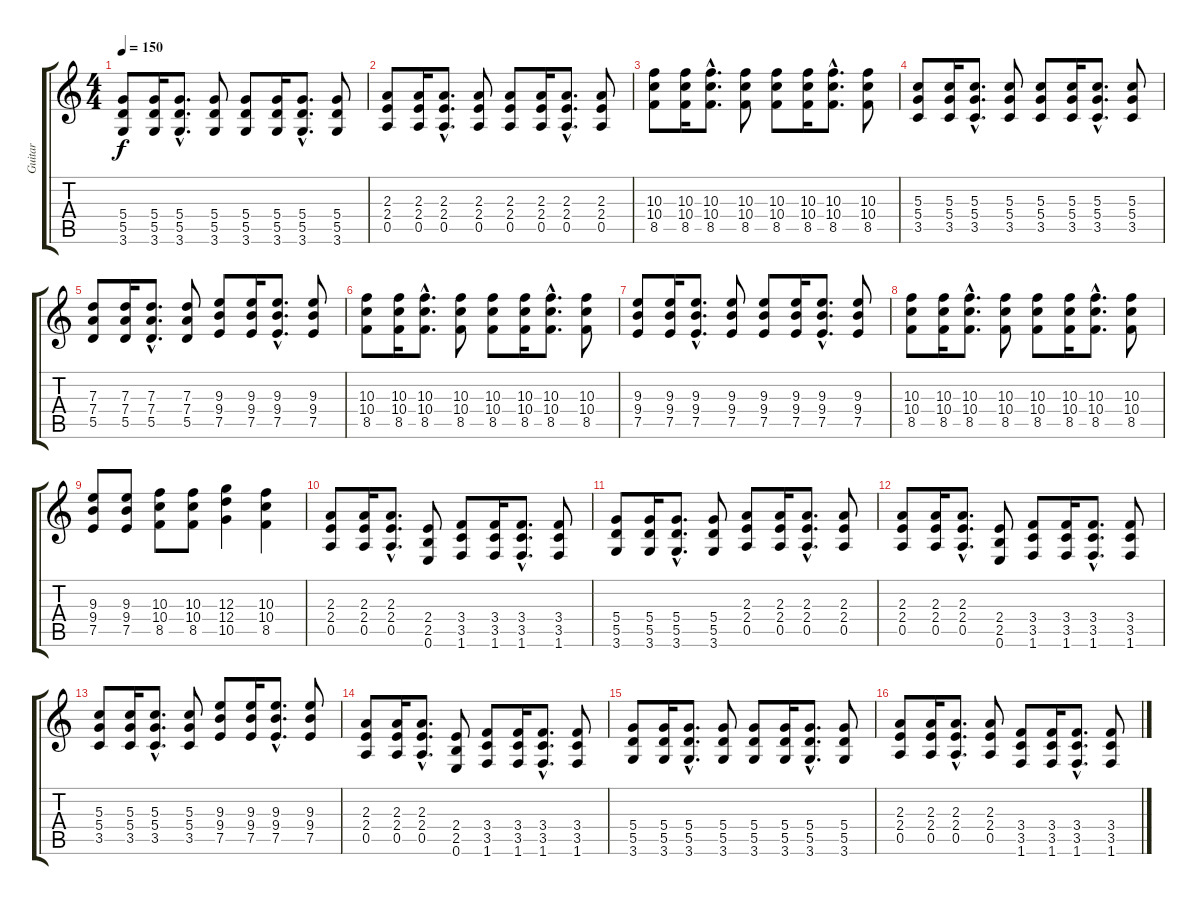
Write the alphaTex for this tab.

\track ("Guitar" "Guitar") {instrument distortionguitar}
\staff {score tabs}
\tuning (E4 B3 G3 D3 A2 E2) {hide}
\ts (4 4)
\tempo 150
\clef g2
\ks c
(5.4 5.5 3.6).8{dy f} (5.4 5.5 3.6).16 (5.4{hac} 5.5{hac} 3.6{hac}).8{d} (5.4 5.5 3.6).8 (5.4 5.5 3.6).8 (5.4 5.5 3.6).16 (5.4{hac} 5.5{hac} 3.6{hac}).8{d} (5.4 5.5 3.6).8 |
(2.3 2.4 0.5).8 (2.3 2.4 0.5).16 (2.3{hac} 2.4{hac} 0.5{hac}).8{d} (2.3 2.4 0.5).8 (2.3 2.4 0.5).8 (2.3 2.4 0.5).16 (2.3{hac} 2.4{hac} 0.5{hac}).8{d} (2.3 2.4 0.5).8 |
(10.3 10.4 8.5).8 (10.3 10.4 8.5).16 (10.3{hac} 10.4{hac} 8.5{hac}).8{d} (10.3 10.4 8.5).8 (10.3 10.4 8.5).8 (10.3 10.4 8.5).16 (10.3{hac} 10.4{hac} 8.5{hac}).8{d} (10.3 10.4 8.5).8 |
(5.3 5.4 3.5).8 (5.3 5.4 3.5).16 (5.3{hac} 5.4{hac} 3.5{hac}).8{d} (5.3 5.4 3.5).8 (5.3 5.4 3.5).8 (5.3 5.4 3.5).16 (5.3{hac} 5.4{hac} 3.5{hac}).8{d} (5.3 5.4 3.5).8 |
(7.3 7.4 5.5).8 (7.3 7.4 5.5).16 (7.3{hac} 7.4{hac} 5.5{hac}).8{d} (7.3 7.4 5.5).8 (9.3 9.4 7.5).8 (9.3 9.4 7.5).16 (9.3{hac} 9.4{hac} 7.5{hac}).8{d} (9.3 9.4 7.5).8 |
(10.3 10.4 8.5).8 (10.3 10.4 8.5).16 (10.3{hac} 10.4{hac} 8.5{hac}).8{d} (10.3 10.4 8.5).8 (10.3 10.4 8.5).8 (10.3 10.4 8.5).16 (10.3{hac} 10.4{hac} 8.5{hac}).8{d} (10.3 10.4 8.5).8 |
(9.3 9.4 7.5).8 (9.3 9.4 7.5).16 (9.3{hac} 9.4{hac} 7.5{hac}).8{d} (9.3 9.4 7.5).8 (9.3 9.4 7.5).8 (9.3 9.4 7.5).16 (9.3{hac} 9.4{hac} 7.5{hac}).8{d} (9.3 9.4 7.5).8 |
(10.3 10.4 8.5).8 (10.3 10.4 8.5).16 (10.3{hac} 10.4{hac} 8.5{hac}).8{d} (10.3 10.4 8.5).8 (10.3 10.4 8.5).8 (10.3 10.4 8.5).16 (10.3{hac} 10.4{hac} 8.5{hac}).8{d} (10.3 10.4 8.5).8 |
(9.3 9.4 7.5).8 (9.3 9.4 7.5).8 (10.3 10.4 8.5).8 (10.3 10.4 8.5).8 (12.3 12.4 10.5).4 (10.3 10.4 8.5).4 |
(2.3 2.4 0.5).8 (2.3 2.4 0.5).16 (2.3{hac} 2.4{hac} 0.5{hac}).8{d} (2.4 2.5 0.6).8 (3.4 3.5 1.6).8 (3.4 3.5 1.6).16 (3.4{hac} 3.5{hac} 1.6{hac}).8{d} (3.4 3.5 1.6).8 |
(5.4 5.5 3.6).8 (5.4 5.5 3.6).16 (5.4{hac} 5.5{hac} 3.6{hac}).8{d} (5.4 5.5 3.6).8 (2.3 2.4 0.5).8 (2.3 2.4 0.5).16 (2.3{hac} 2.4{hac} 0.5{hac}).8{d} (2.3 2.4 0.5).8 |
(2.3 2.4 0.5).8 (2.3 2.4 0.5).16 (2.3{hac} 2.4{hac} 0.5{hac}).8{d} (2.4 2.5 0.6).8 (3.4 3.5 1.6).8 (3.4 3.5 1.6).16 (3.4{hac} 3.5{hac} 1.6{hac}).8{d} (3.4 3.5 1.6).8 |
(5.3 5.4 3.5).8 (5.3 5.4 3.5).16 (5.3{hac} 5.4{hac} 3.5{hac}).8{d} (5.3 5.4 3.5).8 (9.3 9.4 7.5).8 (9.3 9.4 7.5).16 (9.3{hac} 9.4{hac} 7.5{hac}).8{d} (9.3 9.4 7.5).8 |
(2.3 2.4 0.5).8 (2.3 2.4 0.5).16 (2.3{hac} 2.4{hac} 0.5{hac}).8{d} (2.4 2.5 0.6).8 (3.4 3.5 1.6).8 (3.4 3.5 1.6).16 (3.4{hac} 3.5{hac} 1.6{hac}).8{d} (3.4 3.5 1.6).8 |
(5.4 5.5 3.6).8 (5.4 5.5 3.6).16 (5.4{hac} 5.5{hac} 3.6{hac}).8{d} (5.4 5.5 3.6).8 (5.4 5.5 3.6).8 (5.4 5.5 3.6).16 (5.4{hac} 5.5{hac} 3.6{hac}).8{d} (5.4 5.5 3.6).8 |
(2.3 2.4 0.5).8 (2.3 2.4 0.5).16 (2.3{hac} 2.4{hac} 0.5{hac}).8{d} (2.3 2.4 0.5).8 (3.4 3.5 1.6).8 (3.4 3.5 1.6).16 (3.4{hac} 3.5{hac} 1.6{hac}).8{d} (3.4 3.5 1.6).8
